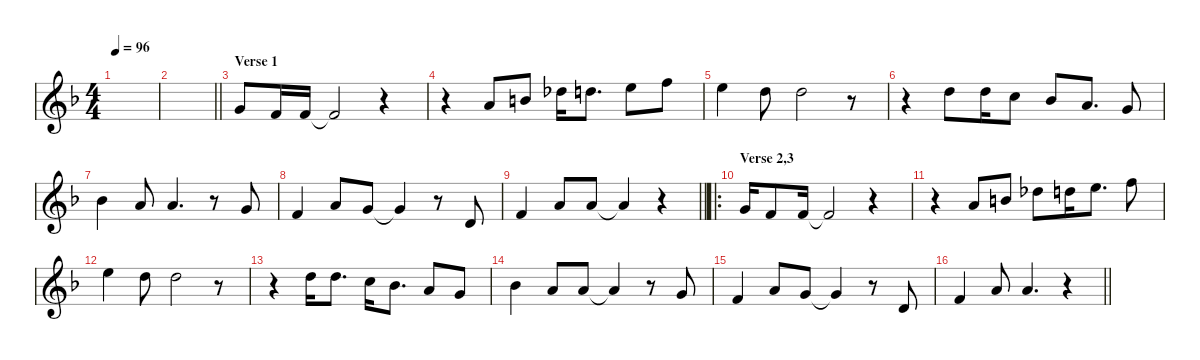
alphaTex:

\defaultSystemsLayout 4
\hideDynamics
\bracketExtendMode nobrackets
\singleTrackTrackNamePolicy hidden
\multiTrackTrackNamePolicy hidden
\firstSystemTrackNameMode fullname
\firstSystemTrackNameOrientation horizontal
\otherSystemsTrackNameOrientation horizontal
\track ("Vocals" "voc.") {defaultSystemsLayout 4 instrument acousticguitarsteel}
\staff {score}
\tuning (E4 B3 G3 D3 A2 E2)
\ts (4 4)
\tempo 96
\clef g2
\ks f
|
\barLineRight lightlight
|
\section ("" "Verse 1")
5.4{acc forcenatural}.8{beam Up} 3.4{acc forcenatural}.16{beam Up} 3.4{acc forcenatural}.16{beam Up} 3.4{t acc forcenatural}.2{beam Up} r.4{beam Up} |
r.4{beam Down} 2.3{acc forcenatural}.8{beam Up} 4.3{acc forcenatural}.8{beam Up} 2.2{acc b}.16{beam Down} 3.2{acc forcenatural}.8{d beam Down} 0.1{acc forcenatural}.8{beam Down} 1.1{acc forcenatural}.8{beam Down} |
0.1{acc forcenatural}.4{beam Down} 3.2{acc forcenatural}.8{beam Down} 3.2{acc forcenatural}.2{beam Down} r.8{beam Down} |
r.4{beam Down} 3.2{acc forcenatural}.8{beam Down} 3.2{acc forcenatural}.16{beam Down} 1.2{acc forcenatural}.8{beam Down} 3.3{acc b}.8{beam Up} 2.3{acc forcenatural}.8{d beam Up} 5.4{acc forcenatural}.8{beam Up} |
3.3{acc b}.4{beam Down} 2.3{acc forcenatural}.8{beam Up} 2.3{acc forcenatural}.4{d beam Up} r.8{beam Up} 5.4{acc forcenatural}.8{beam Up} |
3.4{acc forcenatural}.4{beam Up} 2.3{acc forcenatural}.8{beam Up} 0.3{acc forcenatural}.8{beam Up} 0.3{t acc forcenatural}.4{beam Up} r.8{beam Up} 5.5{acc forcenatural}.8{beam Up} |
\barLineRight lightlight
3.4{acc forcenatural}.4{beam Up} 2.3{acc forcenatural}.8{beam Up} 2.3{acc forcenatural}.8{beam Up} 2.3{t acc forcenatural}.4{beam Up} r.4{beam Up} |
\ro
\section ("" "Verse 2,3")
5.4{acc forcenatural}.16{beam Up} 3.4{acc forcenatural}.8{beam Up} 3.4{acc forcenatural}.16{beam Up} 3.4{t acc forcenatural}.2{beam Up} r.4{beam Up} |
r.4{beam Down} 2.3{acc forcenatural}.8{beam Up} 4.3{acc forcenatural}.8{beam Up} 2.2{acc b}.8{beam Down} 3.2{acc forcenatural}.16{beam Down} 5.2{acc forcenatural}.8{d beam Down} 1.1{acc forcenatural}.8{beam Down} |
0.1{acc forcenatural}.4{beam Down} 3.2{acc forcenatural}.8{beam Down} 3.2{acc forcenatural}.2{beam Down} r.8{beam Down} |
r.4{beam Down} 3.2{acc forcenatural}.16{beam Down} 3.2{acc forcenatural}.8{d beam Down} 1.2{acc forcenatural}.16{beam Down} 3.3{acc b}.8{d beam Down} 2.3{acc forcenatural}.8{beam Up} 5.4{acc forcenatural}.8{beam Up} |
3.3{acc b}.4{beam Down} 2.3{acc forcenatural}.8{beam Up} 2.3{acc forcenatural}.8{beam Up} 2.3{t acc forcenatural}.4{beam Up} r.8{beam Up} 5.4{acc forcenatural}.8{beam Up} |
3.4{acc forcenatural}.4{beam Up} 2.3{acc forcenatural}.8{beam Up} 0.3{acc forcenatural}.8{beam Up} 0.3{t acc forcenatural}.4{beam Up} r.8{beam Up} 5.5{acc forcenatural}.8{beam Up} |
\barLineRight lightlight
3.4{acc forcenatural}.4{beam Up} 2.3{acc forcenatural}.8{beam Up} 2.3{acc forcenatural}.4{d beam Up} r.4{beam Up}
